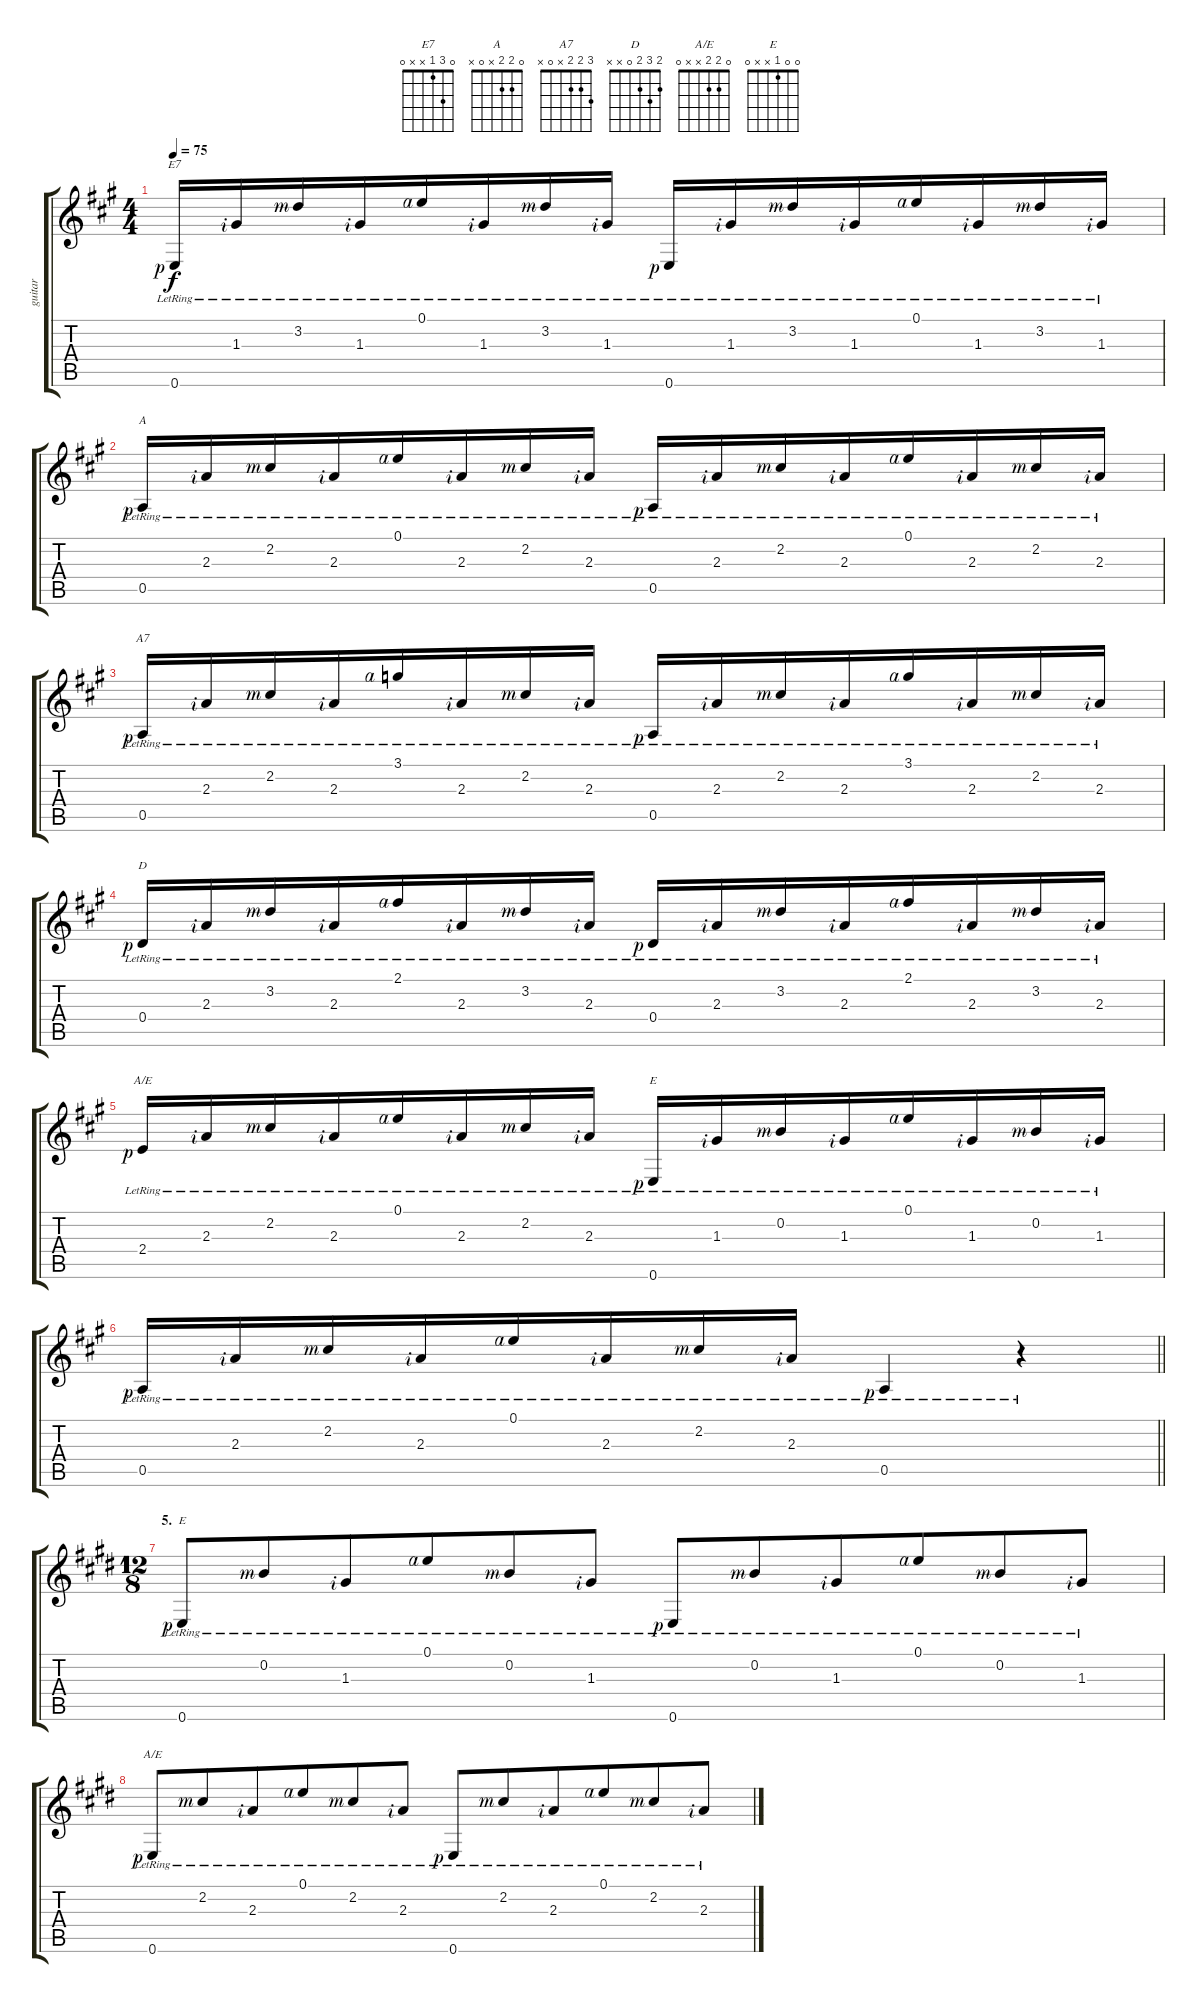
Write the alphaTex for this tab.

\track ("guitar" "guitar") {instrument acousticguitarnylon}
\staff {score tabs}
\tuning (E4 B3 G3 D3 A2 E2) {hide}
\chord ("E7" 0 3 1 x x 0)
\chord ("A" 0 2 2 x 0 x)
\chord ("A7" 3 2 2 x 0 x)
\chord ("D" 2 3 2 0 x x)
\chord ("A/E" 0 2 2 2 x x)
\chord ("E" 0 0 1 2 x x)
\chord ("E" 0 0 1 x x 0)
\chord ("A/E" 0 2 2 x x 0)
\ts (4 4)
\tempo 75
\clef g2
\ks a
0.6{lr rf 1}.16{ch "E7" dy f beam Up} 1.3{lr rf 2}.16{beam Up} 3.2{lr rf 3}.16{beam Up} 1.3{lr rf 2}.16{beam Up beam merge} 0.1{lr rf 4}.16{beam Up} 1.3{lr rf 2}.16{beam Up} 3.2{lr rf 3}.16{beam Up} 1.3{lr rf 2}.16{beam Up} 0.6{lr rf 1}.16{beam Up} 1.3{lr rf 2}.16{beam Up} 3.2{lr rf 3}.16{beam Up} 1.3{lr rf 2}.16{beam Up beam merge} 0.1{lr rf 4}.16{beam Up} 1.3{lr rf 2}.16{beam Up} 3.2{lr rf 3}.16{beam Up} 1.3{lr rf 2}.16{beam Up} |
0.5{lr rf 1}.16{ch "A"} 2.3{lr rf 2}.16 2.2{lr rf 3}.16 2.3{lr rf 2}.16{beam merge} 0.1{lr rf 4}.16{beam Up} 2.3{lr rf 2}.16{beam Up} 2.2{lr rf 3}.16{beam Up} 2.3{lr rf 2}.16{beam Up} 0.5{lr rf 1}.16 2.3{lr rf 2}.16 2.2{lr rf 3}.16 2.3{lr rf 2}.16{beam merge} 0.1{lr rf 4}.16{beam Up} 2.3{lr rf 2}.16{beam Up} 2.2{lr rf 3}.16{beam Up} 2.3{lr rf 2}.16{beam Up} |
0.5{lr rf 1}.16{ch "A7"} 2.3{lr rf 2}.16 2.2{lr rf 3}.16 2.3{lr rf 2}.16{beam merge} 3.1{lr rf 4}.16{beam Up} 2.3{lr rf 2}.16{beam Up} 2.2{lr rf 3}.16{beam Up} 2.3{lr rf 2}.16{beam Up} 0.5{lr rf 1}.16 2.3{lr rf 2}.16 2.2{lr rf 3}.16 2.3{lr rf 2}.16{beam merge} 3.1{lr rf 4}.16{beam Up} 2.3{lr rf 2}.16{beam Up} 2.2{lr rf 3}.16{beam Up} 2.3{lr rf 2}.16{beam Up} |
0.4{lr rf 1}.16{ch "D" beam Up} 2.3{lr rf 2}.16{beam Up} 3.2{lr rf 3}.16{beam Up} 2.3{lr rf 2}.16{beam Up beam merge} 2.1{lr rf 4}.16{beam Up} 2.3{lr rf 2}.16{beam Up} 3.2{lr rf 3}.16{beam Up} 2.3{lr rf 2}.16{beam Up} 0.4{lr rf 1}.16{beam Up} 2.3{lr rf 2}.16{beam Up} 3.2{lr rf 3}.16{beam Up} 2.3{lr rf 2}.16{beam Up beam merge} 2.1{lr rf 4}.16{beam Up} 2.3{lr rf 2}.16{beam Up} 3.2{lr rf 3}.16{beam Up} 2.3{lr rf 2}.16{beam Up} |
2.4{lr rf 1}.16{ch "A/E" beam Up} 2.3{lr rf 2}.16{beam Up} 2.2{lr rf 3}.16{beam Up} 2.3{lr rf 2}.16{beam Up beam merge} 0.1{lr rf 4}.16{beam Up} 2.3{lr rf 2}.16{beam Up} 2.2{lr rf 3}.16{beam Up} 2.3{lr rf 2}.16{beam Up} 0.6{lr rf 1}.16{ch "E" beam Up} 1.3{lr rf 2}.16{beam Up} 0.2{lr rf 3}.16{beam Up} 1.3{lr rf 2}.16{beam Up beam merge} 0.1{lr rf 4}.16{beam Up} 1.3{lr rf 2}.16{beam Up} 0.2{lr rf 3}.16{beam Up} 1.3{lr rf 2}.16{beam Up} |
\barLineRight lightlight
0.5{lr rf 1}.16 2.3{lr rf 2}.16 2.2{lr rf 3}.16 2.3{lr rf 2}.16{beam merge} 0.1{lr rf 4}.16{beam Up} 2.3{lr rf 2}.16{beam Up} 2.2{lr rf 3}.16{beam Up} 2.3{lr rf 2}.16{beam Up} 0.5{lr rf 1}.4 r.4 |
\ts (12 8)
\section ("" "5.")
\ks e
0.6{lr rf 1}.8{ch "E"} 0.2{lr rf 3}.8 1.3{lr rf 2}.8{beam merge} 0.1{lr rf 4}.8 0.2{lr rf 3}.8 1.3{lr rf 2}.8 0.6{lr rf 1}.8 0.2{lr rf 3}.8 1.3{lr rf 2}.8{beam merge} 0.1{lr rf 4}.8 0.2{lr rf 3}.8 1.3{lr rf 2}.8 |
0.6{lr rf 1}.8{ch "A/E"} 2.2{lr rf 3}.8 2.3{lr rf 2}.8{beam merge} 0.1{lr rf 4}.8 2.2{lr rf 3}.8 2.3{lr rf 2}.8 0.6{lr rf 1}.8 2.2{lr rf 3}.8 2.3{lr rf 2}.8{beam merge} 0.1{lr rf 4}.8 2.2{lr rf 3}.8 2.3{lr rf 2}.8
